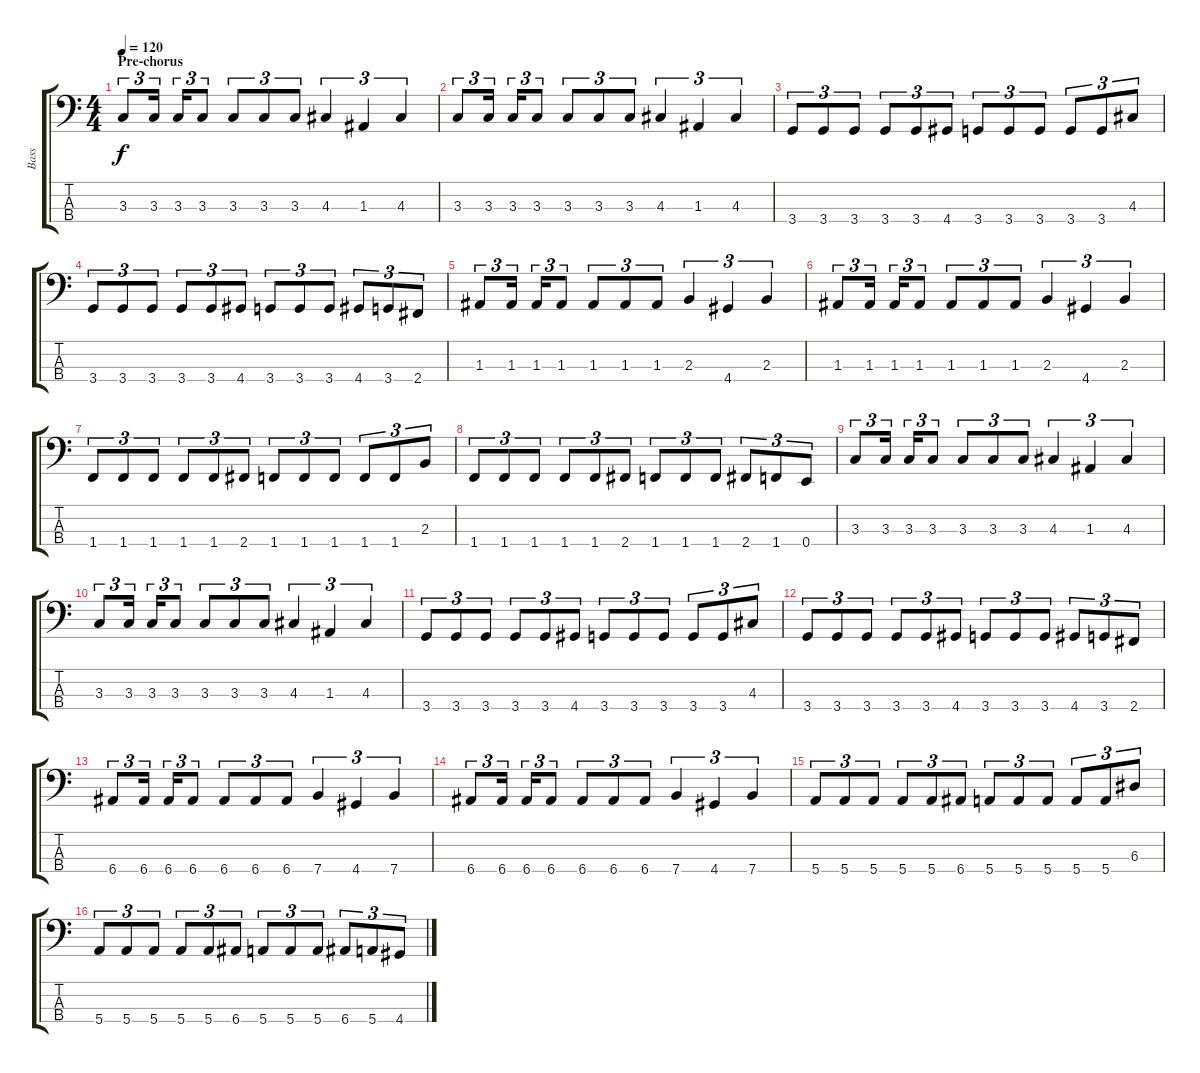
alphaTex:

\track ("Bass" "Bass") {instrument electricbassfinger}
\staff {score tabs}
\tuning (G2 D2 A1 E1) {hide}
\ts (4 4)
\section ("" "Pre-chorus")
\tempo 120
\clef f4
\ks c
3.3.8{tu (3 2) dy f} 3.3.16{tu (3 2)} 3.3.16{tu (3 2)} 3.3.8{tu (3 2)} 3.3.8{tu (3 2)} 3.3.8{tu (3 2)} 3.3.8{tu (3 2)} 4.3.4{tu (3 2)} 1.3.4{tu (3 2)} 4.3.4{tu (3 2)} |
3.3.8{tu (3 2)} 3.3.16{tu (3 2)} 3.3.16{tu (3 2)} 3.3.8{tu (3 2)} 3.3.8{tu (3 2)} 3.3.8{tu (3 2)} 3.3.8{tu (3 2)} 4.3.4{tu (3 2)} 1.3.4{tu (3 2)} 4.3.4{tu (3 2)} |
3.4.8{tu (3 2)} 3.4.8{tu (3 2)} 3.4.8{tu (3 2)} 3.4.8{tu (3 2)} 3.4.8{tu (3 2)} 4.4.8{tu (3 2)} 3.4.8{tu (3 2)} 3.4.8{tu (3 2)} 3.4.8{tu (3 2)} 3.4.8{tu (3 2)} 3.4.8{tu (3 2)} 4.3.8{tu (3 2)} |
3.4.8{tu (3 2)} 3.4.8{tu (3 2)} 3.4.8{tu (3 2)} 3.4.8{tu (3 2)} 3.4.8{tu (3 2)} 4.4.8{tu (3 2)} 3.4.8{tu (3 2)} 3.4.8{tu (3 2)} 3.4.8{tu (3 2)} 4.4.8{tu (3 2)} 3.4.8{tu (3 2)} 2.4.8{tu (3 2)} |
1.3.8{tu (3 2)} 1.3.16{tu (3 2)} 1.3.16{tu (3 2)} 1.3.8{tu (3 2)} 1.3.8{tu (3 2)} 1.3.8{tu (3 2)} 1.3.8{tu (3 2)} 2.3.4{tu (3 2)} 4.4.4{tu (3 2)} 2.3.4{tu (3 2)} |
1.3.8{tu (3 2)} 1.3.16{tu (3 2)} 1.3.16{tu (3 2)} 1.3.8{tu (3 2)} 1.3.8{tu (3 2)} 1.3.8{tu (3 2)} 1.3.8{tu (3 2)} 2.3.4{tu (3 2)} 4.4.4{tu (3 2)} 2.3.4{tu (3 2)} |
1.4.8{tu (3 2)} 1.4.8{tu (3 2)} 1.4.8{tu (3 2)} 1.4.8{tu (3 2)} 1.4.8{tu (3 2)} 2.4.8{tu (3 2)} 1.4.8{tu (3 2)} 1.4.8{tu (3 2)} 1.4.8{tu (3 2)} 1.4.8{tu (3 2)} 1.4.8{tu (3 2)} 2.3.8{tu (3 2)} |
1.4.8{tu (3 2)} 1.4.8{tu (3 2)} 1.4.8{tu (3 2)} 1.4.8{tu (3 2)} 1.4.8{tu (3 2)} 2.4.8{tu (3 2)} 1.4.8{tu (3 2)} 1.4.8{tu (3 2)} 1.4.8{tu (3 2)} 2.4.8{tu (3 2)} 1.4.8{tu (3 2)} 0.4.8{tu (3 2)} |
3.3.8{tu (3 2)} 3.3.16{tu (3 2)} 3.3.16{tu (3 2)} 3.3.8{tu (3 2)} 3.3.8{tu (3 2)} 3.3.8{tu (3 2)} 3.3.8{tu (3 2)} 4.3.4{tu (3 2)} 1.3.4{tu (3 2)} 4.3.4{tu (3 2)} |
3.3.8{tu (3 2)} 3.3.16{tu (3 2)} 3.3.16{tu (3 2)} 3.3.8{tu (3 2)} 3.3.8{tu (3 2)} 3.3.8{tu (3 2)} 3.3.8{tu (3 2)} 4.3.4{tu (3 2)} 1.3.4{tu (3 2)} 4.3.4{tu (3 2)} |
3.4.8{tu (3 2)} 3.4.8{tu (3 2)} 3.4.8{tu (3 2)} 3.4.8{tu (3 2)} 3.4.8{tu (3 2)} 4.4.8{tu (3 2)} 3.4.8{tu (3 2)} 3.4.8{tu (3 2)} 3.4.8{tu (3 2)} 3.4.8{tu (3 2)} 3.4.8{tu (3 2)} 4.3.8{tu (3 2)} |
3.4.8{tu (3 2)} 3.4.8{tu (3 2)} 3.4.8{tu (3 2)} 3.4.8{tu (3 2)} 3.4.8{tu (3 2)} 4.4.8{tu (3 2)} 3.4.8{tu (3 2)} 3.4.8{tu (3 2)} 3.4.8{tu (3 2)} 4.4.8{tu (3 2)} 3.4.8{tu (3 2)} 2.4.8{tu (3 2)} |
6.4.8{tu (3 2)} 6.4.16{tu (3 2)} 6.4.16{tu (3 2)} 6.4.8{tu (3 2)} 6.4.8{tu (3 2)} 6.4.8{tu (3 2)} 6.4.8{tu (3 2)} 7.4.4{tu (3 2)} 4.4.4{tu (3 2)} 7.4.4{tu (3 2)} |
6.4.8{tu (3 2)} 6.4.16{tu (3 2)} 6.4.16{tu (3 2)} 6.4.8{tu (3 2)} 6.4.8{tu (3 2)} 6.4.8{tu (3 2)} 6.4.8{tu (3 2)} 7.4.4{tu (3 2)} 4.4.4{tu (3 2)} 7.4.4{tu (3 2)} |
5.4.8{tu (3 2)} 5.4.8{tu (3 2)} 5.4.8{tu (3 2)} 5.4.8{tu (3 2)} 5.4.8{tu (3 2)} 6.4.8{tu (3 2)} 5.4.8{tu (3 2)} 5.4.8{tu (3 2)} 5.4.8{tu (3 2)} 5.4.8{tu (3 2)} 5.4.8{tu (3 2)} 6.3.8{tu (3 2)} |
5.4.8{tu (3 2)} 5.4.8{tu (3 2)} 5.4.8{tu (3 2)} 5.4.8{tu (3 2)} 5.4.8{tu (3 2)} 6.4.8{tu (3 2)} 5.4.8{tu (3 2)} 5.4.8{tu (3 2)} 5.4.8{tu (3 2)} 6.4.8{tu (3 2)} 5.4.8{tu (3 2)} 4.4.8{tu (3 2)}
